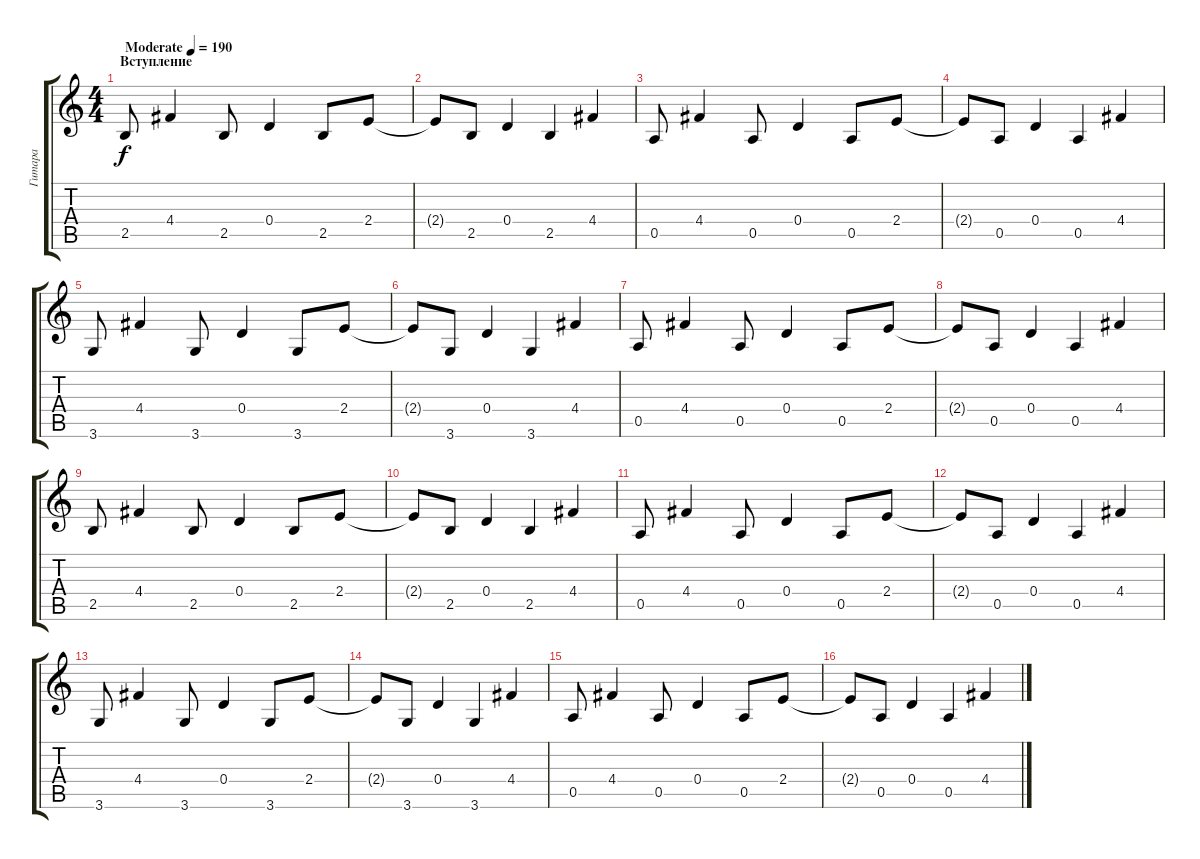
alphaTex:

\track ("Гитара" "Гитара") {instrument acousticguitarsteel}
\staff {score tabs}
\tuning (E4 B3 G3 D3 A2 E2) {hide}
\ts (4 4)
\section ("" "Вступление")
\tempo (190 "Moderate")
\clef g2
\ks c
2.5.8{dy f instrument acousticguitarsteel} 4.4.4 2.5.8 0.4.4 2.5.8 2.4.8 |
2.4{t}.8 2.5.8 0.4.4 2.5.4 4.4.4 |
0.5.8 4.4.4 0.5.8 0.4.4 0.5.8 2.4.8 |
2.4{t}.8 0.5.8 0.4.4 0.5.4 4.4.4 |
3.6.8 4.4.4 3.6.8 0.4.4 3.6.8 2.4.8 |
2.4{t}.8 3.6.8 0.4.4 3.6.4 4.4.4 |
0.5.8 4.4.4 0.5.8 0.4.4 0.5.8 2.4.8 |
2.4{t}.8 0.5.8 0.4.4 0.5.4 4.4.4 |
2.5.8 4.4.4 2.5.8 0.4.4 2.5.8 2.4.8 |
2.4{t}.8 2.5.8 0.4.4 2.5.4 4.4.4 |
0.5.8 4.4.4 0.5.8 0.4.4 0.5.8 2.4.8 |
2.4{t}.8 0.5.8 0.4.4 0.5.4 4.4.4 |
3.6.8 4.4.4 3.6.8 0.4.4 3.6.8 2.4.8 |
2.4{t}.8 3.6.8 0.4.4 3.6.4 4.4.4 |
0.5.8 4.4.4 0.5.8 0.4.4 0.5.8 2.4.8 |
2.4{t}.8 0.5.8 0.4.4 0.5.4 4.4.4
